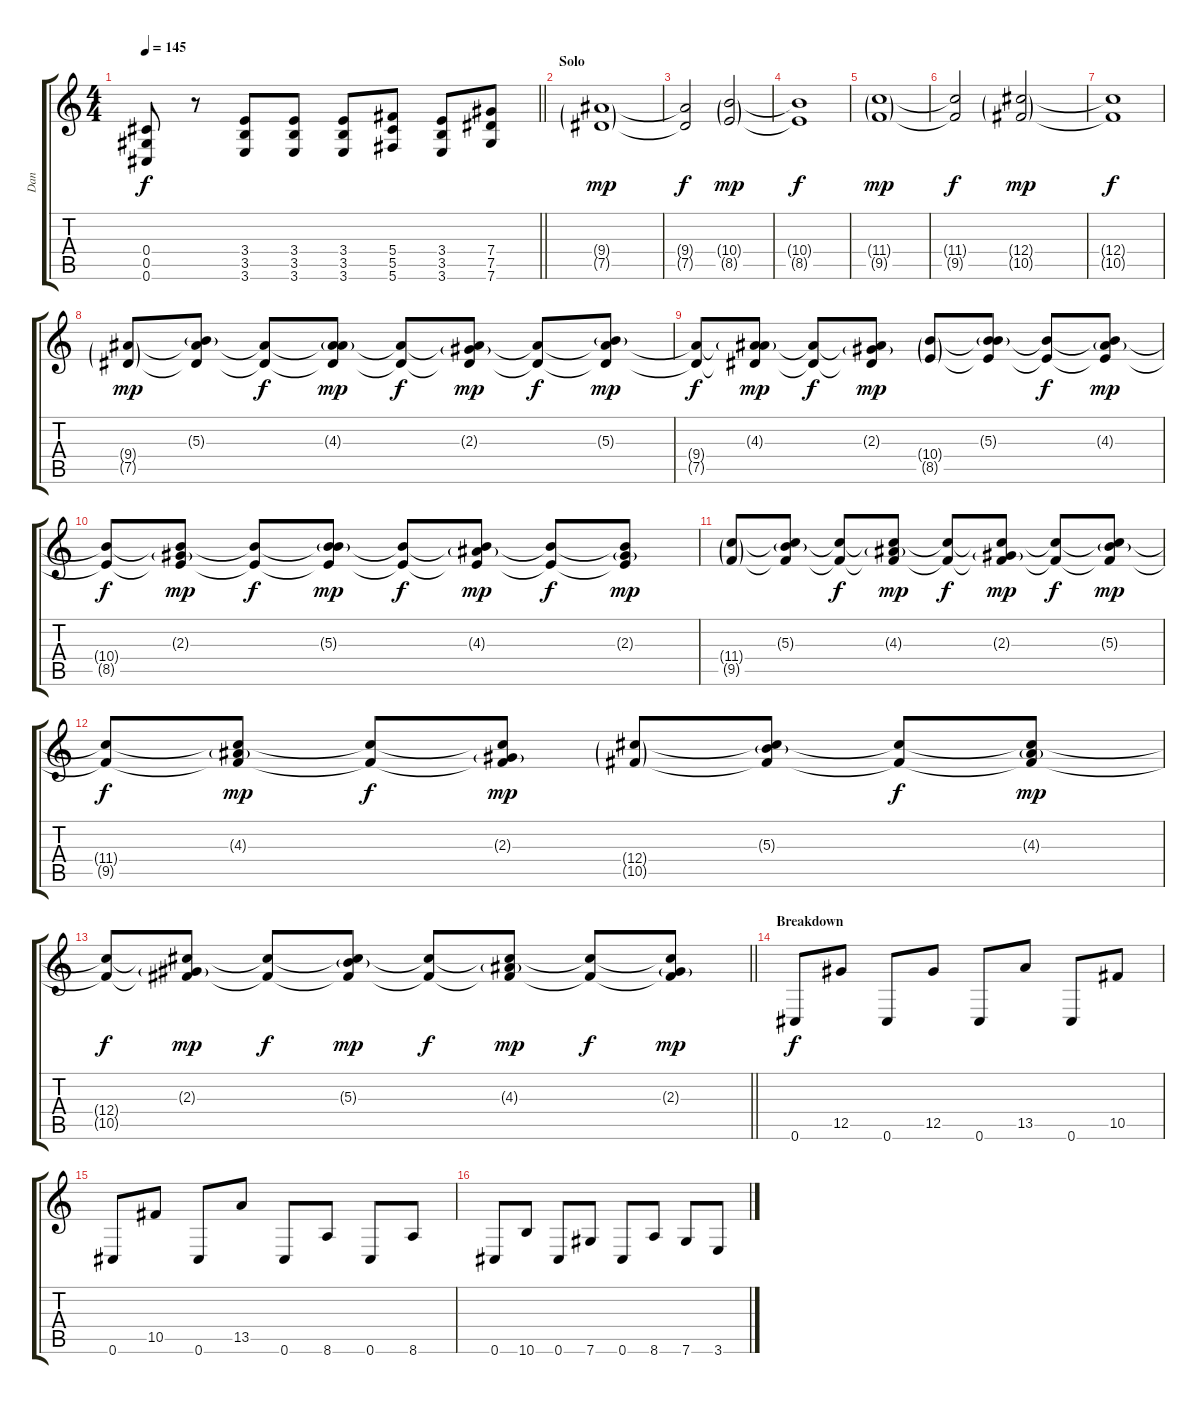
\track ("Dan" "Dan") {instrument distortionguitar}
\staff {score tabs}
\tuning (Eb4 Bb3 Gb3 Db3 Ab2 Db2) {hide}
\ts (4 4)
\tempo 145
\clef g2
\barLineRight lightlight
\ks c
(0.4 0.5 0.6).8{dy f} r.8 (3.4 3.5 3.6).8 (3.4 3.5 3.6).8 (3.4 3.5 3.6).8 (5.4 5.5 5.6).8 (3.4 3.5 3.6).8 (7.4 7.5 7.6).8 |
\section ("" "Solo")
(9.4{g} 7.5{g}).1{dy mp} |
(9.4{t} 7.5{t}).2{dy f} (10.4{g} 8.5{g}).2{dy mp} |
(10.4{t} 8.5{t}).1{dy f} |
(11.4{g} 9.5{g}).1{dy mp} |
(11.4{t} 9.5{t}).2{dy f} (12.4{g} 10.5{g}).2{dy mp} |
(12.4{t} 10.5{t}).1{dy f} |
(9.4{g} 7.5{g}).8{dy mp} (5.3{g} 9.4{t} 7.5{t}).8 (9.4{t} 7.5{t}).8{dy f} (4.3{g} 9.4{t} 7.5{t}).8{dy mp} (9.4{t} 7.5{t}).8{dy f} (2.3{g} 9.4{t} 7.5{t}).8{dy mp} (9.4{t} 7.5{t}).8{dy f} (5.3{g} 9.4{t} 7.5{t}).8{dy mp} |
(9.4{t} 7.5{t}).8{dy f} (4.3{g} 9.4{t} 7.5{t}).8{dy mp} (9.4{t} 7.5{t}).8{dy f} (2.3{g} 9.4{t} 7.5{t}).8{dy mp} (10.4{g} 8.5{g}).8 (5.3{g} 10.4{t} 8.5{t}).8 (10.4{t} 8.5{t}).8{dy f} (4.3{g} 10.4{t} 8.5{t}).8{dy mp} |
(10.4{t} 8.5{t}).8{dy f} (2.3{g} 10.4{t} 8.5{t}).8{dy mp} (10.4{t} 8.5{t}).8{dy f} (5.3{g} 10.4{t} 8.5{t}).8{dy mp} (10.4{t} 8.5{t}).8{dy f} (4.3{g} 10.4{t} 8.5{t}).8{dy mp} (10.4{t} 8.5{t}).8{dy f} (2.3{g} 10.4{t} 8.5{t}).8{dy mp} |
(11.4{g} 9.5{g}).8 (5.3{g} 11.4{t} 9.5{t}).8 (11.4{t} 9.5{t}).8{dy f} (4.3{g} 11.4{t} 9.5{t}).8{dy mp} (11.4{t} 9.5{t}).8{dy f} (2.3{g} 11.4{t} 9.5{t}).8{dy mp} (11.4{t} 9.5{t}).8{dy f} (5.3{g} 11.4{t} 9.5{t}).8{dy mp} |
(11.4{t} 9.5{t}).8{dy f} (4.3{g} 11.4{t} 9.5{t}).8{dy mp} (11.4{t} 9.5{t}).8{dy f} (2.3{g} 11.4{t} 9.5{t}).8{dy mp} (12.4{g} 10.5{g}).8 (5.3{g} 12.4{t} 10.5{t}).8 (12.4{t} 10.5{t}).8{dy f} (4.3{g} 12.4{t} 10.5{t}).8{dy mp} |
\barLineRight lightlight
(12.4{t} 10.5{t}).8{dy f} (2.3{g} 12.4{t} 10.5{t}).8{dy mp} (12.4{t} 10.5{t}).8{dy f} (5.3{g} 12.4{t} 10.5{t}).8{dy mp} (12.4{t} 10.5{t}).8{dy f} (4.3{g} 12.4{t} 10.5{t}).8{dy mp} (12.4{t} 10.5{t}).8{dy f} (2.3{g} 12.4{t} 10.5{t}).8{dy mp} |
\section ("" "Breakdown")
0.6.8{dy f} 12.5.8 0.6.8 12.5.8 0.6.8 13.5.8 0.6.8 10.5.8 |
0.6.8 10.5.8 0.6.8 13.5.8 0.6.8 8.6.8 0.6.8 8.6.8 |
0.6.8 10.6.8 0.6.8 7.6.8 0.6.8 8.6.8 7.6.8 3.6.8
